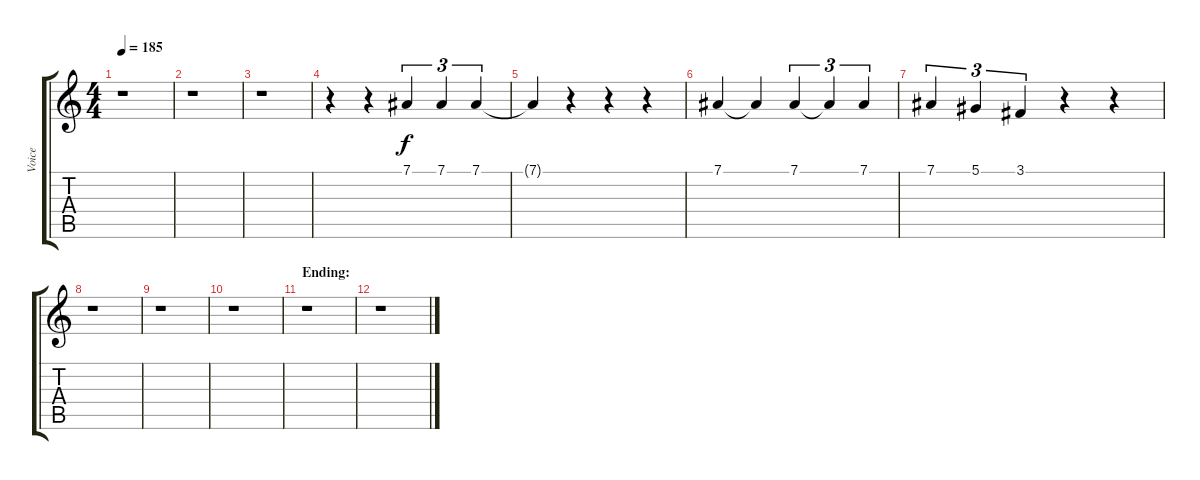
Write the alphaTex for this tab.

\track ("Voice" "Voice") {instrument cello}
\staff {score tabs}
\tuning (Eb4 Bb3 Gb3 Db3 Ab2 Eb2) {hide}
\ts (4 4)
\tempo 185
\clef g2
\ks c
r.1{dy f} |
r.1 |
r.1 |
r.4 r.4 7.1.4{tu (3 2)} 7.1.4{tu (3 2)} 7.1.4{tu (3 2)} |
7.1{t}.4 r.4 r.4 r.4 |
7.1.4 7.1{t}.4 7.1.4{tu (3 2)} 7.1{t}.4{tu (3 2)} 7.1.4{tu (3 2)} |
7.1.4{tu (3 2)} 5.1.4{tu (3 2)} 3.1.4{tu (3 2)} r.4 r.4 |
r.1 |
r.1 |
r.1 |
\section ("" "Ending:")
r.1 |
r.1
